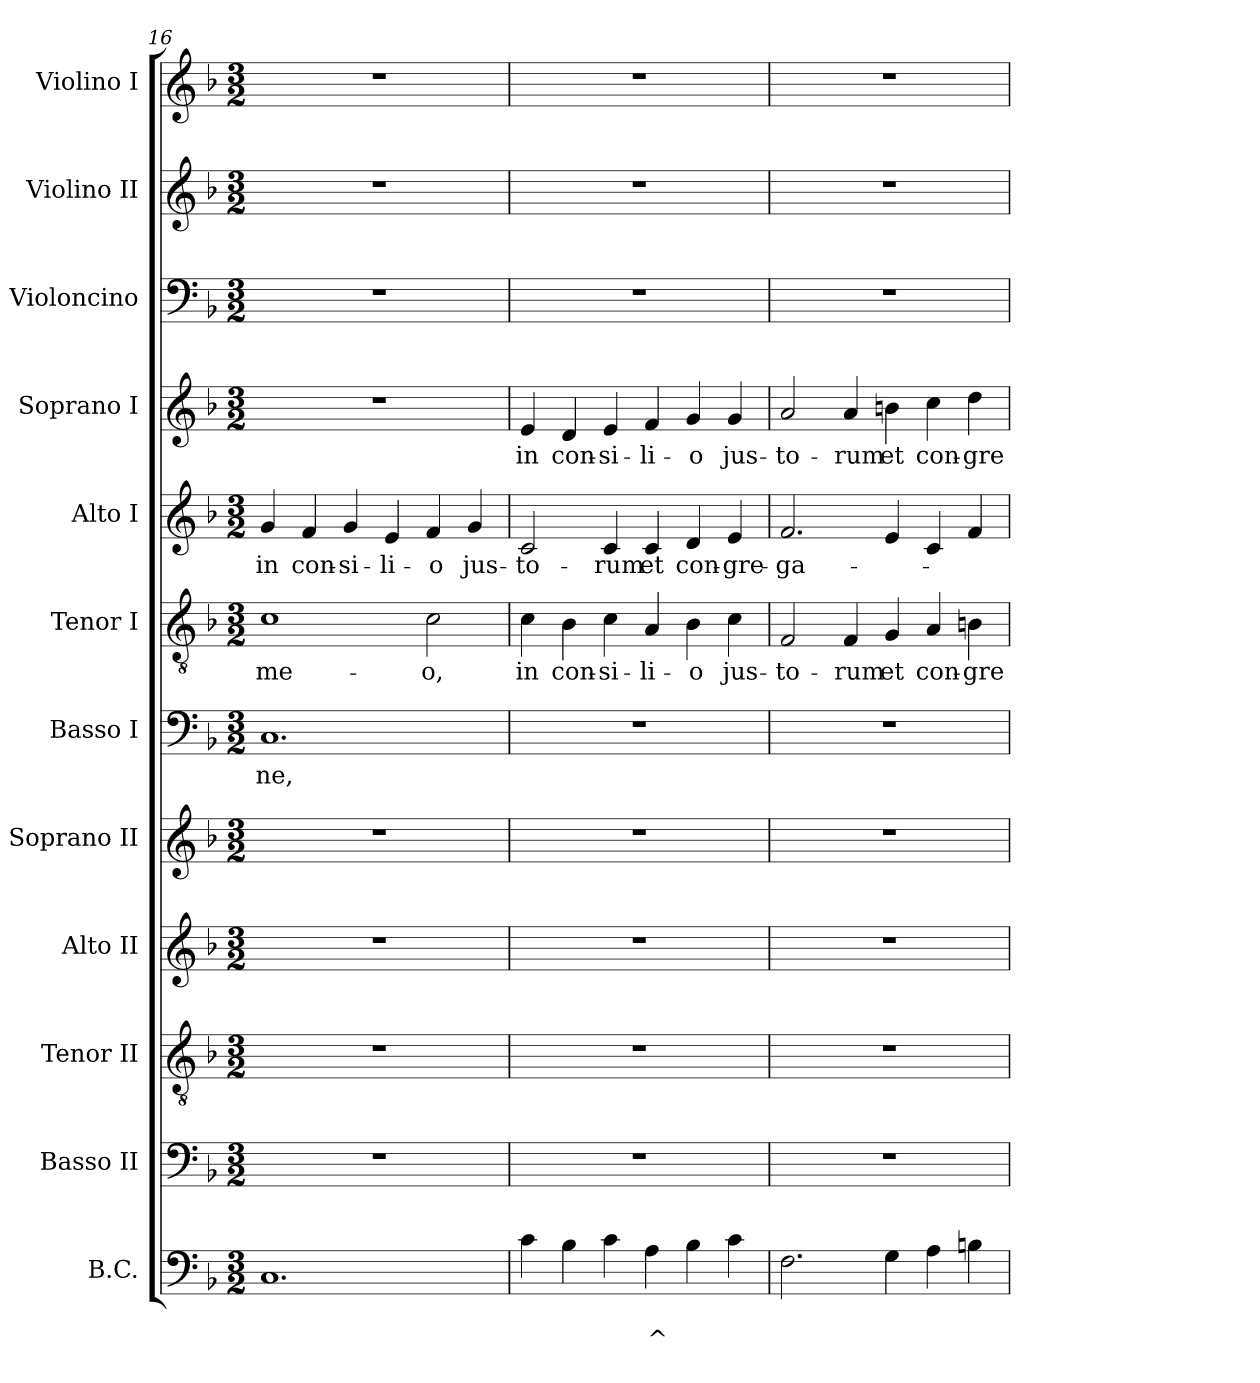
**kern	**text	**text	**kern	**kern	**kern	**kern	**kern	**text	**kern	**text	**kern	**text	**kern	**text	**kern	**kern	**kern
*part12	*part12	*part12	*part11	*part10	*part9	*part8	*part7	*part7	*part6	*part6	*part5	*part5	*part4	*part4	*part3	*part2	*part1
*staff12	*staff12	*staff12	*staff11	*staff10	*staff9	*staff8	*staff7	*staff7	*staff6	*staff6	*staff5	*staff5	*staff4	*staff4	*staff3	*staff2	*staff1
*I"B.C.	*	*	*I"Basso II	*I"Tenor II	*I"Alto II	*I"Soprano II	*I"Basso I	*	*I"Tenor I	*	*I"Alto I	*	*I"Soprano I	*	*I"Violoncino	*I"Violino II	*I"Violino I
*I'BC	*	*	*I'B 2	*I'T 2	*I'A 2	*I'S 2	*I'B 1	*	*I'T 1	*	*I'A 1	*	*I'S 1	*	*I'Vc.	*I'Vln. II	*I'Vln. I
*clefF4	*	*	*clefF4	*clefGv2	*clefG2	*clefG2	*clefF4	*	*clefGv2	*	*clefG2	*	*clefG2	*	*clefF4	*clefG2	*clefG2
*k[b-]	*	*	*k[b-]	*k[b-]	*k[b-]	*k[b-]	*k[b-]	*	*k[b-]	*	*k[b-]	*	*k[b-]	*	*k[b-]	*k[b-]	*k[b-]
*F:	*	*	*F:	*F:	*F:	*F:	*F:	*	*F:	*	*F:	*	*F:	*	*F:	*F:	*F:
*M3/2	*	*	*M3/2	*M3/2	*M3/2	*M3/2	*M3/2	*	*M3/2	*	*M3/2	*	*M3/2	*	*M3/2	*M3/2	*M3/2
=16	=16	=16	=16	=16	=16	=16	=16	=16	=16	=16	=16	=16	=16	=16	=16	=16	=16
!	!	!	!	!	!	!	!	!LO:LY:b	!	!	!	!	!	!	!	!	!
!	!	!	!	!	!	!	!	!	!	!LO:LY:b	!	!	!	!	!	!	!
!	!	!	!	!	!	!	!	!	!	!	!	!LO:LY:b	!	!	!	!	!
1.C	.	.	1.r	1.r	1.r	1.r	1.C	-ne,	1c	me-	4g/	in	1.r	.	1.r	1.r	1.r
!	!	!	!	!	!	!	!	!	!	!	!	!LO:LY:b	!	!	!	!	!
.	.	.	.	.	.	.	.	.	.	.	4f/	con-	.	.	.	.	.
!	!	!	!	!	!	!	!	!	!	!	!	!LO:LY:b	!	!	!	!	!
.	.	.	.	.	.	.	.	.	.	.	4g/	-si-	.	.	.	.	.
!	!	!	!	!	!	!	!	!	!	!	!	!LO:LY:b	!	!	!	!	!
.	.	.	.	.	.	.	.	.	.	.	4e/	-li-	.	.	.	.	.
!	!	!	!	!	!	!	!	!	!	!LO:LY:b	!	!	!	!	!	!	!
!	!	!	!	!	!	!	!	!	!	!	!	!LO:LY:b	!	!	!	!	!
.	.	.	.	.	.	.	.	.	2c\	-o,	4f/	-o	.	.	.	.	.
!	!	!	!	!	!	!	!	!	!	!	!	!LO:LY:b	!	!	!	!	!
.	.	.	.	.	.	.	.	.	.	.	4g/	jus-	.	.	.	.	.
=17	=17	=17	=17	=17	=17	=17	=17	=17	=17	=17	=17	=17	=17	=17	=17	=17	=17
!	!	!	!	!	!	!	!	!	!	!LO:LY:b	!	!	!	!	!	!	!
!	!	!	!	!	!	!	!	!	!	!	!	!LO:LY:b	!	!	!	!	!
!	!	!	!	!	!	!	!	!	!	!	!	!	!	!LO:LY:b	!	!	!
4c\	.	.	1.r	1.r	1.r	1.r	1.r	.	4c\	in	2c/	-to-	4e/	in	1.r	1.r	1.r
!	!	!	!	!	!	!	!	!	!	!LO:LY:b	!	!	!	!	!	!	!
!	!	!	!	!	!	!	!	!	!	!	!	!	!	!LO:LY:b	!	!	!
4B-\	.	.	.	.	.	.	.	.	4B-\	con-	.	.	4d/	con-	.	.	.
!	!	!	!	!	!	!	!	!	!	!LO:LY:b	!	!	!	!	!	!	!
!	!	!	!	!	!	!	!	!	!	!	!	!LO:LY:b	!	!	!	!	!
!	!	!	!	!	!	!	!	!	!	!	!	!	!	!LO:LY:b	!	!	!
4c\	.	.	.	.	.	.	.	.	4c\	-si-	4c/	-rum	4e/	-si-	.	.	.
!	!	!LO:LY:b	!	!	!	!	!	!	!	!	!	!	!	!	!	!	!
!	!	!	!	!	!	!	!	!	!	!LO:LY:b	!	!	!	!	!	!	!
!	!	!	!	!	!	!	!	!	!	!	!	!LO:LY:b	!	!	!	!	!
!	!	!	!	!	!	!	!	!	!	!	!	!	!	!LO:LY:b	!	!	!
4A\	.	^	.	.	.	.	.	.	4A/	-li-	4c/	et	4f/	-li-	.	.	.
!	!	!	!	!	!	!	!	!	!	!LO:LY:b	!	!	!	!	!	!	!
!	!	!	!	!	!	!	!	!	!	!	!	!LO:LY:b	!	!	!	!	!
!	!	!	!	!	!	!	!	!	!	!	!	!	!	!LO:LY:b	!	!	!
4B-\	.	.	.	.	.	.	.	.	4B-\	-o	4d/	con-	4g/	-o	.	.	.
!	!	!	!	!	!	!	!	!	!	!LO:LY:b	!	!	!	!	!	!	!
!	!	!	!	!	!	!	!	!	!	!	!	!LO:LY:b	!	!	!	!	!
!	!	!	!	!	!	!	!	!	!	!	!	!	!	!LO:LY:b	!	!	!
4c\	.	.	.	.	.	.	.	.	4c\	jus-	4e/	-gre-	4g/	jus-	.	.	.
=18	=18	=18	=18	=18	=18	=18	=18	=18	=18	=18	=18	=18	=18	=18	=18	=18	=18
!	!	!	!	!	!	!	!	!	!	!LO:LY:b	!	!	!	!	!	!	!
!	!	!	!	!	!	!	!	!	!	!	!	!LO:LY:b	!	!	!	!	!
!	!	!	!	!	!	!	!	!	!	!	!	!	!	!LO:LY:b	!	!	!
2.F\	.	.	1.r	1.r	1.r	1.r	1.r	.	2F/	-to-	2.f/	-ga-	2a/	-to-	1.r	1.r	1.r
!	!	!	!	!	!	!	!	!	!	!LO:LY:b	!	!	!	!	!	!	!
!	!	!	!	!	!	!	!	!	!	!	!	!	!	!LO:LY:b	!	!	!
.	.	.	.	.	.	.	.	.	4F/	-rum	.	.	4a/	-rum	.	.	.
!	!	!	!	!	!	!	!	!	!	!LO:LY:b	!	!	!	!	!	!	!
!	!	!	!	!	!	!	!	!	!	!	!	!	!	!LO:LY:b	!	!	!
4G\	.	.	.	.	.	.	.	.	4G/	et	4e/	.	4bn\	et	.	.	.
!	!	!	!	!	!	!	!	!	!	!LO:LY:b	!	!	!	!	!	!	!
!	!	!	!	!	!	!	!	!	!	!	!	!	!	!LO:LY:b	!	!	!
4A\	.	.	.	.	.	.	.	.	4A/	con-	4c/	.	4cc\	con-	.	.	.
!	!	!	!	!	!	!	!	!	!	!LO:LY:b	!	!	!	!	!	!	!
!	!	!	!	!	!	!	!	!	!	!	!	!	!	!LO:LY:b	!	!	!
4Bn\	.	.	.	.	.	.	.	.	4Bn\	-gre-	4f/	.	4dd\	-gre-	.	.	.
=	=	=	=	=	=	=	=	=	=	=	=	=	=	=	=	=	=
*-	*-	*-	*-	*-	*-	*-	*-	*-	*-	*-	*-	*-	*-	*-	*-	*-	*-
